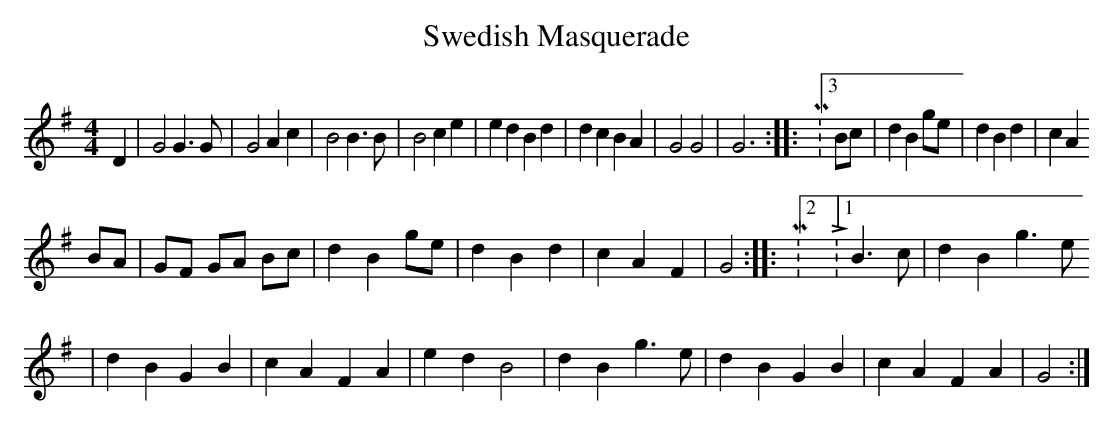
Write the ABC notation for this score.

X:1
T:Swedish Masquerade
M:4/4
L:1/4
K:G
D|G2G>G|G2Ac|B2B>B|B2ce|edBd|dcBA|G2G2|G3:|:M:3/4 B/2c/2|dBg/2e/2|dBd|cA
B/2A/2|G/2F/2 G/2A/2 B/2c/2|dBg/2e/2|dBd|cAF|G2:|:M:2/4 L:1/8 B>c|dB g>e
|dB GB|cA FA|ed B2|dB g>e|dB GB|cA FA|G2:|
